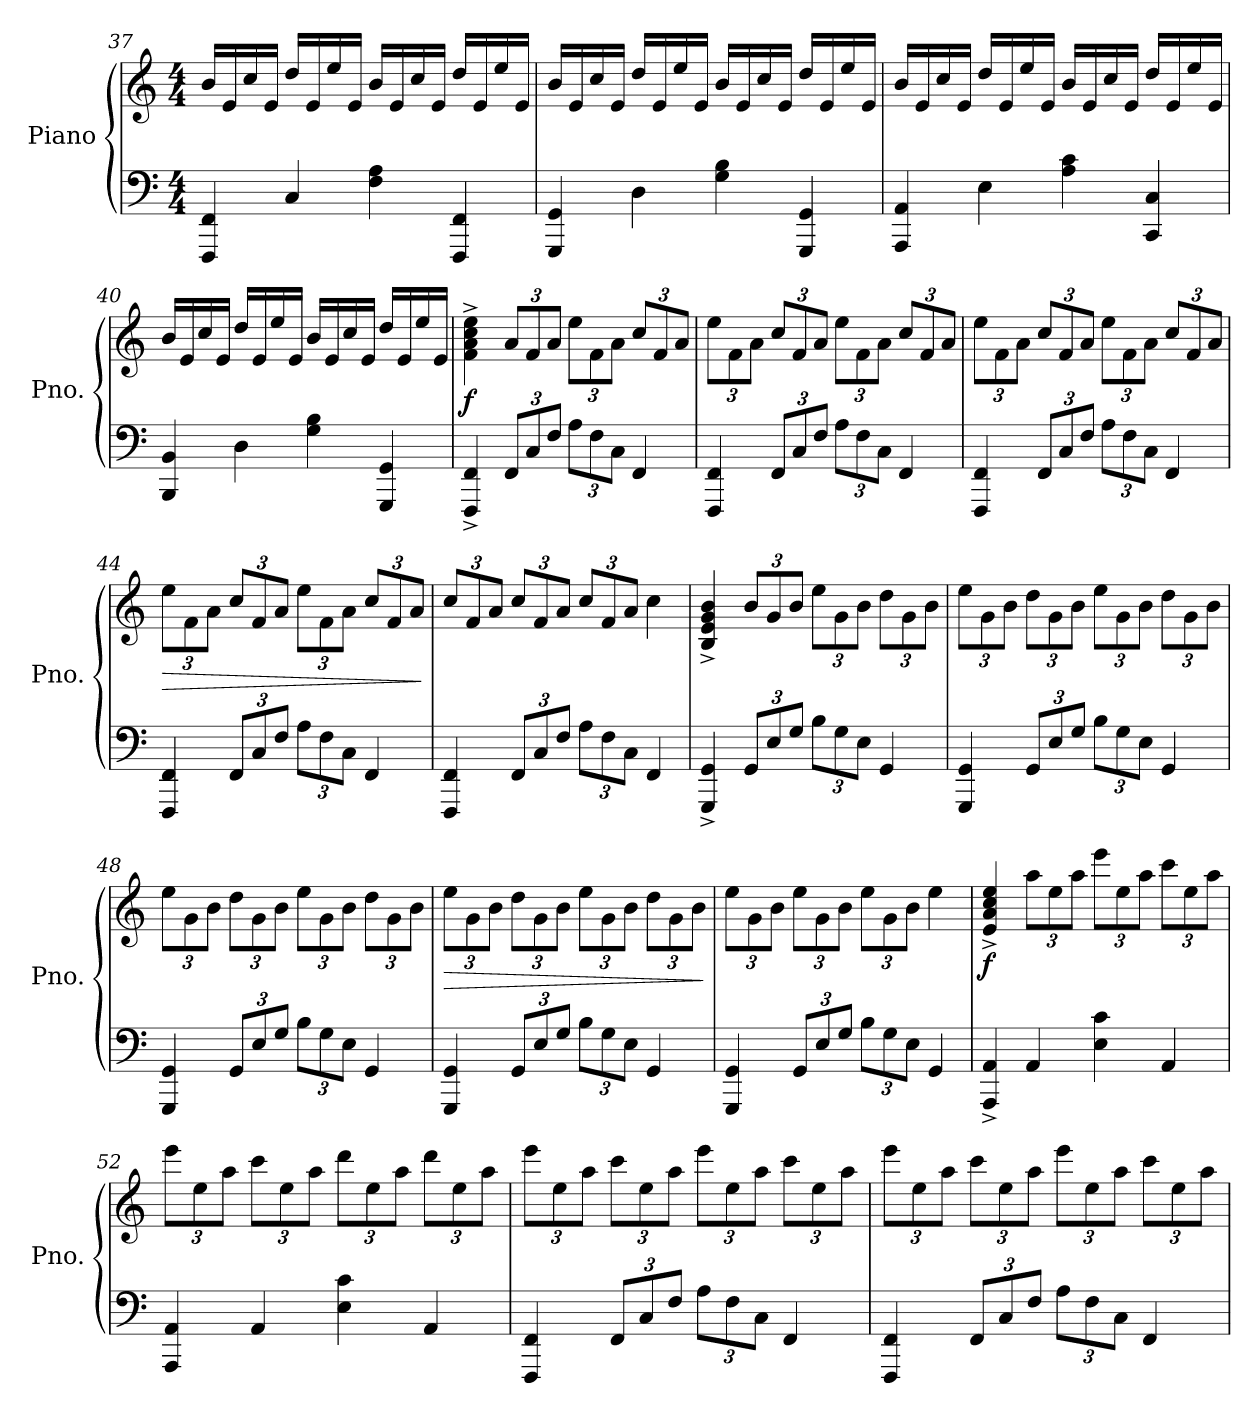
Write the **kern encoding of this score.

**kern	**kern	**dynam
*part1	*part1	*part1
*staff2	*staff1	*staff1/2
*I"Piano	*	*
*I'Pno.	*	*
!!LO:LB:g=z
*clefF4	*clefG2	*
*k[]	*k[]	*
*M4/4	*M4/4	*
*MM80	*MM80	*
=37	=37	=37
4FFF/ 4FF/	16b/LL	.
.	16e/	.
.	16cc/	.
.	16e/JJ	.
*	*MM80	*
4C/	16dd/LL	.
.	16e/	.
.	16ee/	.
.	16e/JJ	.
*	*MM80	*
4F\ 4A\	16b/LL	.
.	16e/	.
.	16cc/	.
.	16e/JJ	.
*	*MM80	*
4FFF/ 4FF/	16dd/LL	.
.	16e/	.
.	16ee/	.
.	16e/JJ	.
=38	=38	=38
*	*MM80	*
4GGG/ 4GG/	16b/LL	.
.	16e/	.
.	16cc/	.
.	16e/JJ	.
*	*MM80	*
4D\	16dd/LL	.
.	16e/	.
.	16ee/	.
.	16e/JJ	.
*	*MM80	*
4G\ 4B\	16b/LL	.
.	16e/	.
.	16cc/	.
.	16e/JJ	.
*	*MM80	*
4GGG/ 4GG/	16dd/LL	.
.	16e/	.
.	16ee/	.
.	16e/JJ	.
!!LO:LB:g=z
=39	=39	=39
*	*MM80	*
4AAA/ 4AA/	16b/LL	.
.	16e/	.
.	16cc/	.
.	16e/JJ	.
*	*MM80	*
4E\	16dd/LL	.
.	16e/	.
.	16ee/	.
.	16e/JJ	.
*	*MM80	*
4A\ 4c\	16b/LL	.
.	16e/	.
.	16cc/	.
.	16e/JJ	.
*	*MM80	*
4CC/ 4C/	16dd/LL	.
.	16e/	.
.	16ee/	.
.	16e/JJ	.
=40	=40	=40
*	*MM80	*
4BBB/ 4BB/	16b/LL	.
.	16e/	.
.	16cc/	.
.	16e/JJ	.
*	*MM80	*
4D\	16dd/LL	.
.	16e/	.
.	16ee/	.
.	16e/JJ	.
*	*MM80	*
4G\ 4B\	16b/LL	.
.	16e/	.
.	16cc/	.
.	16e/JJ	.
*	*MM80	*
4GGG/ 4GG/	16dd/LL	.
.	16e/	.
.	16ee/	.
.	16e/JJ	.
!!LO:PB:g=z
=41	=41	=41
*	*MM150	*
!	!	!LO:DY:b
4FFF/^ 4FF/^	4f\^ 4a\^ 4cc\^ 4ee\^	f
*Xbrackettup	*Xbrackettup	*
12FF/L	12a/L	.
12C/	12f/	.
12F/J	12a/J	.
12A\L	12ee\L	.
12F\	12f\	.
12C\J	12a\J	.
4FF/	12cc/L	.
.	12f/	.
.	12a/J	.
=42	=42	=42
4FFF/ 4FF/	12ee\L	.
.	12f\	.
.	12a\J	.
12FF/L	12cc/L	.
12C/	12f/	.
12F/J	12a/J	.
12A\L	12ee\L	.
12F\	12f\	.
12C\J	12a\J	.
4FF/	12cc/L	.
.	12f/	.
.	12a/J	.
=43	=43	=43
4FFF/ 4FF/	12ee\L	.
.	12f\	.
.	12a\J	.
12FF/L	12cc/L	.
12C/	12f/	.
12F/J	12a/J	.
12A\L	12ee\L	.
12F\	12f\	.
12C\J	12a\J	.
4FF/	12cc/L	.
.	12f/	.
.	12a/J	.
!!LO:LB:g=z
=44	=44	=44
!	!	!LO:HP:b
4FFF/ 4FF/	12ee\L	>
.	12f\	.
.	12a\J	.
12FF/L	12cc/L	.
12C/	12f/	.
12F/J	12a/J	.
12A\L	12ee\L	.
12F\	12f\	.
12C\J	12a\J	.
4FF/	12cc/L	.
.	12f/	.
.	12a/J	.
.	.	]
=45	=45	=45
4FFF/ 4FF/	12cc/L	.
.	12f/	.
.	12a/J	.
12FF/L	12cc/L	.
12C/	12f/	.
12F/J	12a/J	.
12A\L	12cc/L	.
12F\	12f/	.
12C\J	12a/J	.
4FF/	4cc\	.
=46	=46	=46
4GGG/^ 4GG/^	4B/^ 4e/^ 4g/^ 4b/^	.
12GG/L	12b/L	.
12E/	12g/	.
12G/J	12b/J	.
12B\L	12ee\L	.
12G\	12g\	.
12E\J	12b\J	.
4GG/	12dd\L	.
.	12g\	.
.	12b\J	.
!!LO:LB:g=z
=47	=47	=47
4GGG/ 4GG/	12ee\L	.
.	12g\	.
.	12b\J	.
12GG/L	12dd\L	.
12E/	12g\	.
12G/J	12b\J	.
12B\L	12ee\L	.
12G\	12g\	.
12E\J	12b\J	.
4GG/	12dd\L	.
.	12g\	.
.	12b\J	.
=48	=48	=48
4GGG/ 4GG/	12ee\L	.
.	12g\	.
.	12b\J	.
12GG/L	12dd\L	.
12E/	12g\	.
12G/J	12b\J	.
12B\L	12ee\L	.
12G\	12g\	.
12E\J	12b\J	.
4GG/	12dd\L	.
.	12g\	.
.	12b\J	.
=49	=49	=49
!	!	!LO:HP:b
4GGG/ 4GG/	12ee\L	>
.	12g\	.
.	12b\J	.
12GG/L	12dd\L	.
12E/	12g\	.
12G/J	12b\J	.
12B\L	12ee\L	.
12G\	12g\	.
12E\J	12b\J	.
4GG/	12dd\L	.
.	12g\	.
.	12b\J	.
.	.	]
!!LO:LB:g=z
=50	=50	=50
4GGG/ 4GG/	12ee\L	.
.	12g\	.
.	12b\J	.
12GG/L	12ee\L	.
12E/	12g\	.
12G/J	12b\J	.
12B\L	12ee\L	.
12G\	12g\	.
12E\J	12b\J	.
4GG/	4ee\	.
=51	=51	=51
!	!	!LO:DY:b
4AAA/^ 4AA/^	4e/^ 4a/^ 4cc/^ 4ee/^	f
4AA/	12aa\L	.
.	12ee\	.
.	12aa\J	.
4E\ 4c\	12eee\L	.
.	12ee\	.
.	12aa\J	.
4AA/	12ccc\L	.
.	12ee\	.
.	12aa\J	.
=52	=52	=52
4AAA/ 4AA/	12eee\L	.
.	12ee\	.
.	12aa\J	.
4AA/	12ccc\L	.
.	12ee\	.
.	12aa\J	.
4E\ 4c\	12ddd\L	.
.	12ee\	.
.	12aa\J	.
4AA/	12ddd\L	.
.	12ee\	.
.	12aa\J	.
!!LO:LB:g=z
=53	=53	=53
4FFF/ 4FF/	12eee\L	.
.	12ee\	.
.	12aa\J	.
12FF/L	12ccc\L	.
12C/	12ee\	.
12F/J	12aa\J	.
12A\L	12eee\L	.
12F\	12ee\	.
12C\J	12aa\J	.
4FF/	12ccc\L	.
.	12ee\	.
.	12aa\J	.
=54	=54	=54
4FFF/ 4FF/	12eee\L	.
.	12ee\	.
.	12aa\J	.
12FF/L	12ccc\L	.
12C/	12ee\	.
12F/J	12aa\J	.
12A\L	12eee\L	.
12F\	12ee\	.
12C\J	12aa\J	.
4FF/	12ccc\L	.
.	12ee\	.
.	12aa\J	.
=	=	=
*-	*-	*-
